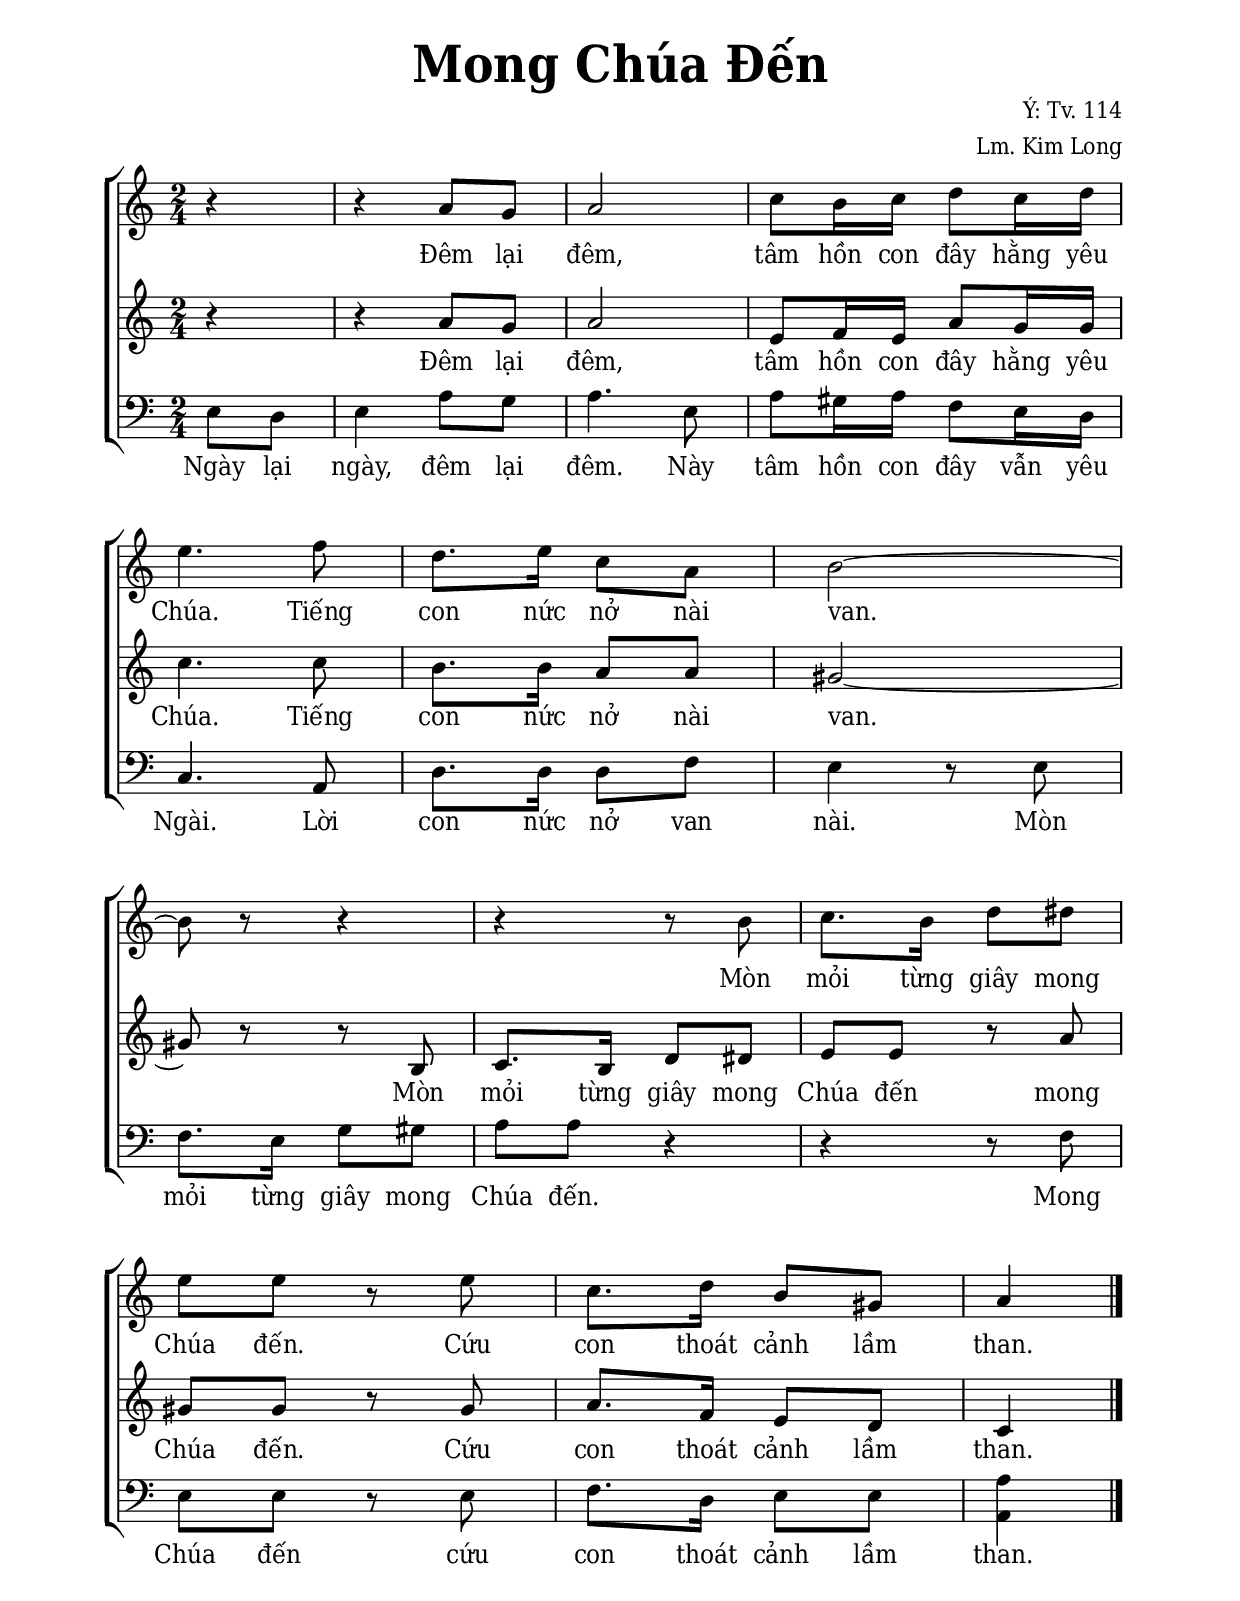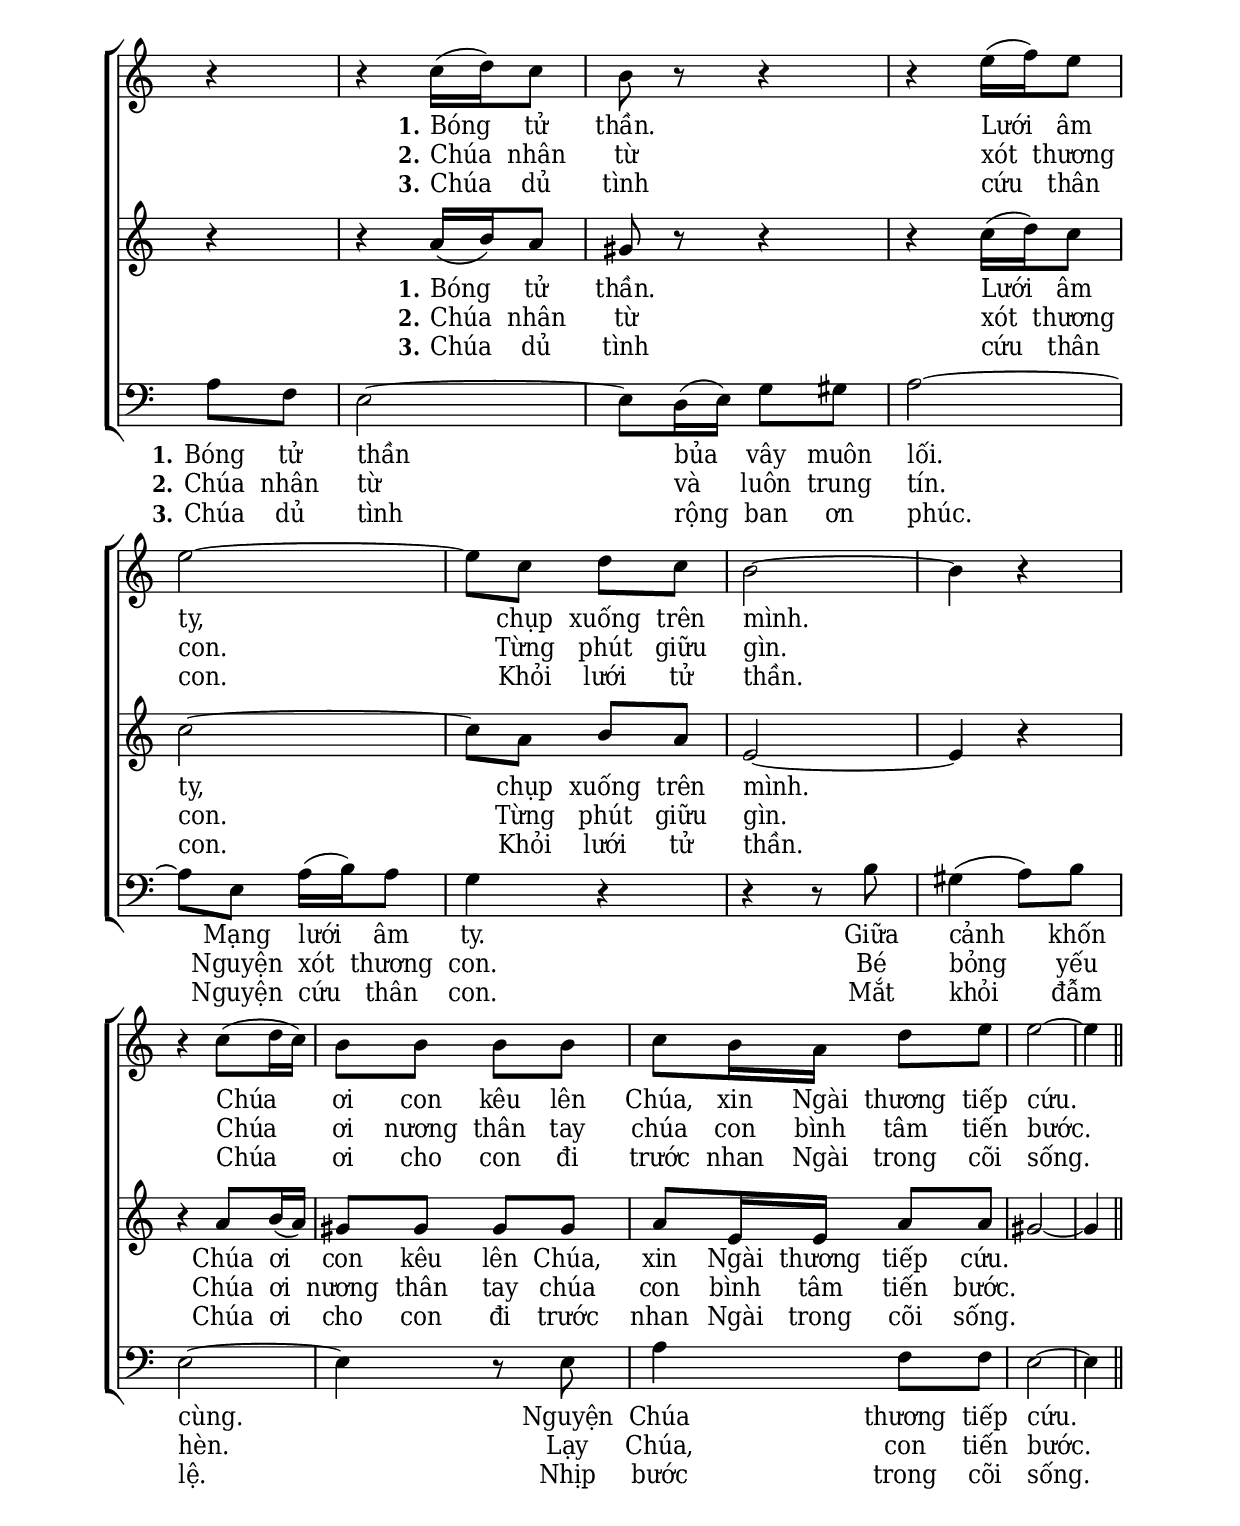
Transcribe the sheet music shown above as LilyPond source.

% Cài đặt chung
\version "2.22.1"
\include "english.ly"

\header {
  title = \markup { \fontsize #3 "Mong Chúa Đến" }
  composer = "Ý: Tv. 114"
  arranger = "Lm. Kim Long"
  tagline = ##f
}

% Nhạc
nhacDiepKhucSop = \relative c'' {
  \partial 4 r4 |
  r a8 g |
  a2 |
  c8 b16 c d8 c16 d |
  e4. f8 |
  d8. e16 c8 a |
  b2 ~ |
  b8 r r4 |
  r r8 b |
  c8. b16 %{ \once \stemUp %} d8
  %_\markup { \tiny \rest #"8" }
  ds |
  e e r e |
  c8. d16 b8 gs |
  a4 \bar "|."
}

nhacDiepKhucAlto = \relative c'' {
  r4
  r a8 g |
  a2 |
  e8 f16 e a8 g16 g |
  c4. c8 |
  b8. b16 a8 a |
  gs2 ~ |
  gs8 r r b, |
  c8. b16 d8 ds |
  e e r a |
  gs gs r gs |
  a8. f16 e8 d |
  c4
}

nhacDiepKhucBas = \relative c {
  e8 d |
  e4 a8 g |
  a4. e8 |
  a gs16 a f8 e16 d |
  c4. a8 |
  d8. d16 d8 f |
  e4 r8 e |
  f8. e16 g8 gs |
  a a r4 |
  r r8 f |
  e e r e |
  f8. d16 e8 e |
  <a a,>4
}

nhacPhienKhucSop = \relative c'' {
  \partial 4 r4 |
  r c16 (d) c8 |
  b r r4 |
  r e16 (f) e8 |
  e2 ~ |
  e8 c d c |
  b2 ~ |
  b4 r |
  r c8 (d16 c) |
  b8 b b b |
  c b16 a d8 e |
  e2 ~ |
  e4 \bar "||"
}

nhacPhienKhucAlto = \relative c'' {
  r4
  r a16 (b) a8 |
  gs r r4 |
  r c16 (d) c8 |
  c2 ~ |
  c8 a b a |
  e2 ~ |
  e4 r |
  r a8 b16 (a) |
  gs8 gs gs gs |
  a e16 e a8 a |
  gs2 ~ |
  gs4
}

nhacPhienKhucBas = \relative c' {
  a8 f |
  e2 ~ |
  e8 d16 (e) g8 gs |
  a2 ~ |
  a8 e a16 (b) a8 |
  g4 r |
  r r8 b |
  gs4 (a8) b |
  e,2 ~ |
  e4 r8 e |
  a4 f8 f |
  e2 ~ |
  e4
}

% Lời
loiDiepKhucSop = \lyricmode {
  Đêm lại đêm, tâm hồn con đây hằng yêu Chúa.
  Tiếng con nức nở nài van.
  Mòn mỏi từng giây mong Chúa đến.
  Cứu con thoát cảnh lầm than.
}

loiDiepKhucAlto = \lyricmode {
  Đêm lại đêm, tâm hồn con đây hằng yêu Chúa.
  Tiếng con nức nở nài van.
  Mòn mỏi từng giây mong Chúa đến mong Chúa đến.
  Cứu con thoát cảnh lầm than.
}

loiDiepKhucBas = \lyricmode {
  Ngày lại ngày, đêm lại đêm.
  Này tâm hồn con đây vẫn yêu Ngài.
  Lời con nức nở van nài.
  Mòn mỏi từng giây mong Chúa đến.
  Mong Chúa đến cứu con thoát cảnh lầm than.
}

loiPhienKhucSopMot = \lyricmode {
  \set stanza = "1."
  Bóng tử thần. Lưới âm ty, chụp xuống trên mình.
  Chúa ơi con kêu lên Chúa, xin Ngài thương tiếp cứu.
}

loiPhienKhucSopHai = \lyricmode {
  \set stanza = "2."
  Chúa nhân từ xót thương con.
  Từng phút giữu gìn.
  Chúa ơi nương thân tay chúa con bình tâm tiến bước.
}

loiPhienKhucSopBa = \lyricmode {
  \set stanza = "3."
  Chúa dủ tình cứu thân con. Khỏi lưới tử thần.
  Chúa ơi cho con đi trước nhan Ngài trong cõi sống.
}

loiPhienKhucBasMot = \lyricmode {
  \set stanza = "1."
  Bóng tử thần bủa vây muôn lối.
  Mạng lưới âm ty.
  Giữa cảnh khốn cùng.
  Nguyện Chúa thương tiếp cứu.
}

loiPhienKhucBasHai = \lyricmode {
  \set stanza = "2."
  Chúa nhân từ và luôn trung tín.
  Nguyện xót thương con.
  Bé bỏng yếu hèn. Lạy Chúa, con tiến bước.
}

loiPhienKhucBasBa = \lyricmode {
  \set stanza = "3."
  Chúa dủ tình rộng ban ơn phúc.
  Nguyện cứu thân con.
  Mắt khỏi đẫm lệ. Nhịp bước trong cõi sống.
}

% Dàn trang
\paper {
  #(set-paper-size "a4")
  top-margin = 15\mm
  bottom-margin = 20\mm
  left-margin = 20\mm
  right-margin = 20\mm
  indent = #0
  #(define fonts
    (make-pango-font-tree
      "Deja Vu Serif Condensed"
      "Deja Vu Serif Condensed"
      "Deja Vu Serif Condensed"
      (/ 20 20)))
  print-page-number = #f
  page-count = #2
}

TongNhip = {
  \key c \major \time 2/4
  \set Timing.beamExceptions = #'()
  \set Timing.baseMoment = #(ly:make-moment 1/4)
  \set Timing.beatStructure = #'(1 1)
}

% Đổi kích thước nốt cho bè phụ
notBePhu =
#(define-music-function (font-size music) (number? ly:music?)
   (for-some-music
     (lambda (m)
       (if (music-is-of-type? m 'rhythmic-event)
           (begin
             (set! (ly:music-property m 'tweaks)
                   (cons `(font-size . ,font-size)
                         (ly:music-property m 'tweaks)))
             #t)
           #f))
     music)
   music)

\score {
  \new ChoirStaff <<
    \new Staff <<
      \new Voice = "beSop" {
        \clef treble \TongNhip \nhacDiepKhucSop
      }
      \new Lyrics \lyricsto beSop \loiDiepKhucSop
    >>
    \new Staff <<
      \new Voice = "beAlto" {
        \clef treble \TongNhip \nhacDiepKhucAlto
      }
      \new Lyrics \lyricsto beAlto \loiDiepKhucAlto
    >>
    \new Staff <<
        \clef "bass"
        \new Voice = beBas {
          \TongNhip \nhacDiepKhucBas
        }
      \new Lyrics \lyricsto beBas \loiDiepKhucBas
    >>
  >>
  \layout {
    \override Lyrics.LyricSpace.minimum-distance = #1.5
    \override Score.BarNumber.break-visibility = ##(#f #f #f)
    \override Score.SpacingSpanner.uniform-stretching = ##t
  }
}

\score {
  \new ChoirStaff <<
    \new Staff <<
        \clef treble
        \new Voice = beSop {
          \TongNhip \nhacPhienKhucSop
        }
      \new Lyrics \lyricsto beSop \loiPhienKhucSopMot
      \new Lyrics \lyricsto beSop \loiPhienKhucSopHai
      \new Lyrics \lyricsto beSop \loiPhienKhucSopBa
    >>
    \new Staff <<
        \clef treble
        \new Voice = beAlto {
          \TongNhip \nhacPhienKhucAlto
        }
      \new Lyrics \lyricsto beAlto \loiPhienKhucSopMot
      \new Lyrics \lyricsto beAlto \loiPhienKhucSopHai
      \new Lyrics \lyricsto beAlto \loiPhienKhucSopBa
    >>
    \new Staff <<
        \clef "bass"
        \new Voice = beBas {
          \TongNhip \nhacPhienKhucBas
        }
      \new Lyrics \lyricsto beBas \loiPhienKhucBasMot
      \new Lyrics \lyricsto beBas \loiPhienKhucBasHai
      \new Lyrics \lyricsto beBas \loiPhienKhucBasBa
    >>
  >>
  \layout {
    \override Staff.TimeSignature.transparent = ##t
    \override Lyrics.LyricSpace.minimum-distance = #1.5
    \override Score.BarNumber.break-visibility = ##(#f #f #f)
    \override Score.SpacingSpanner.uniform-stretching = ##t
  }
}